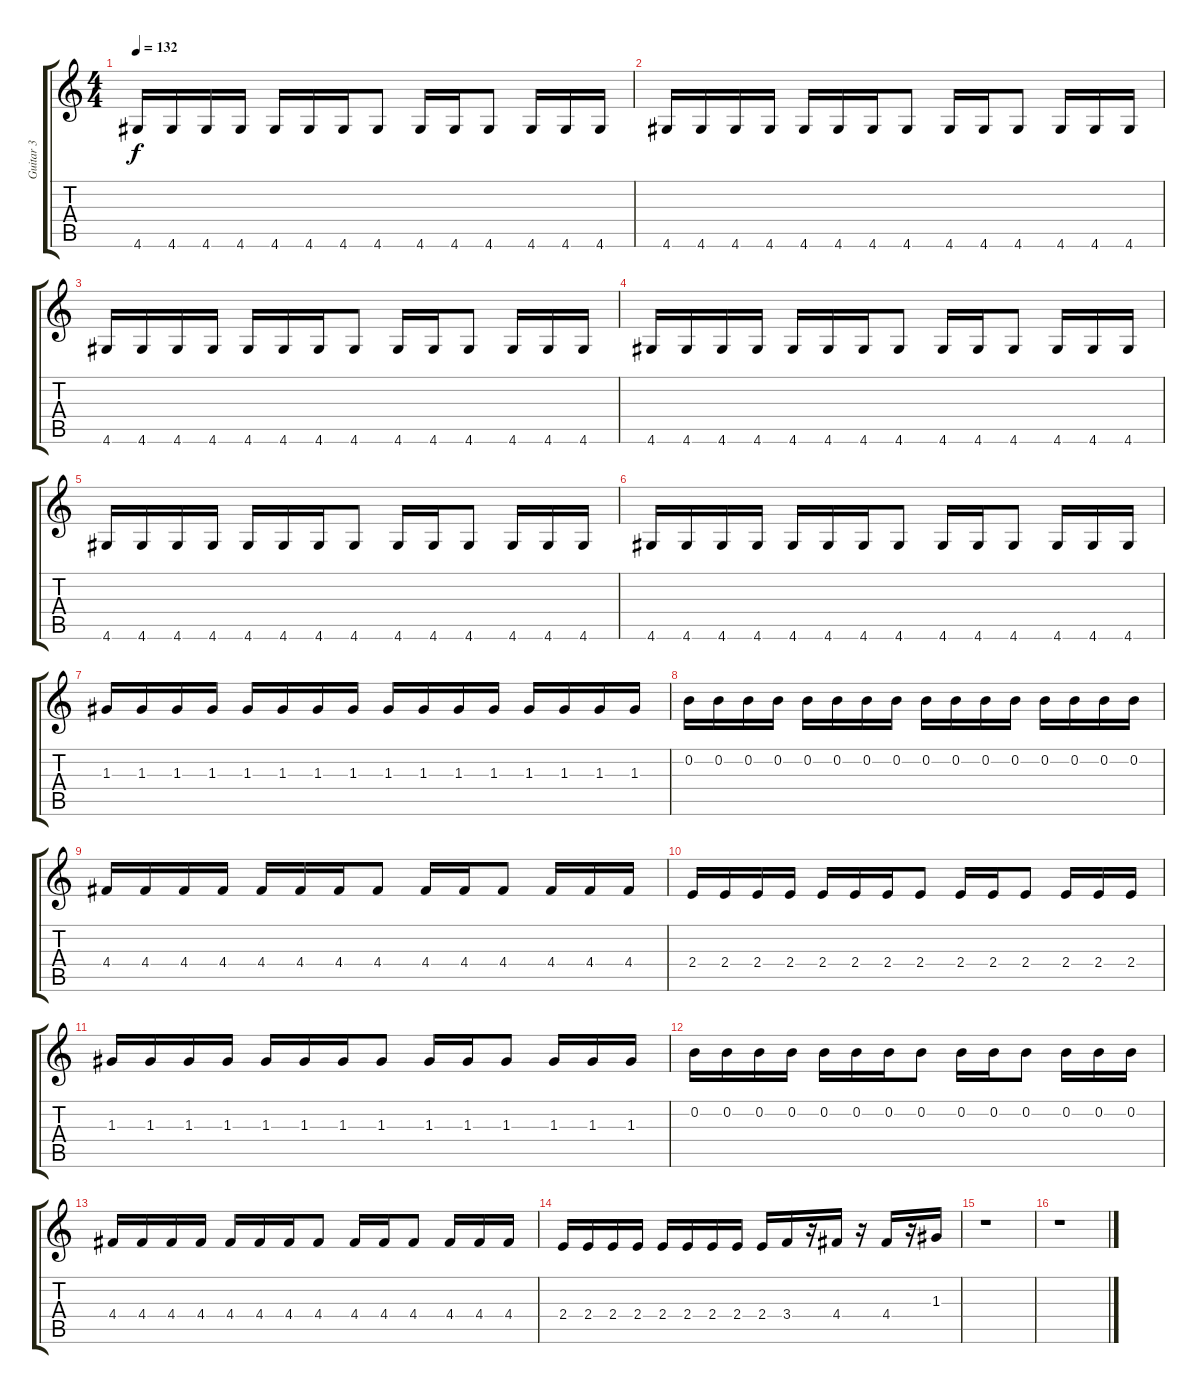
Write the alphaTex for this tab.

\track ("Guitar 3" "Guitar 3") {instrument acousticguitarsteel}
\staff {score tabs}
\tuning (E4 B3 G3 D3 A2 E2) {hide}
\ts (4 4)
\tempo 132
\clef g2
\ks c
4.6.16{dy f} 4.6.16 4.6.16 4.6.16 4.6.16 4.6.16 4.6.16 4.6.8 4.6.16 4.6.16 4.6.8 4.6.16 4.6.16 4.6.16 |
4.6.16 4.6.16 4.6.16 4.6.16 4.6.16 4.6.16 4.6.16 4.6.8 4.6.16 4.6.16 4.6.8 4.6.16 4.6.16 4.6.16 |
4.6.16 4.6.16 4.6.16 4.6.16 4.6.16 4.6.16 4.6.16 4.6.8 4.6.16 4.6.16 4.6.8 4.6.16 4.6.16 4.6.16 |
4.6.16 4.6.16 4.6.16 4.6.16 4.6.16 4.6.16 4.6.16 4.6.8 4.6.16 4.6.16 4.6.8 4.6.16 4.6.16 4.6.16 |
4.6.16 4.6.16 4.6.16 4.6.16 4.6.16 4.6.16 4.6.16 4.6.8 4.6.16 4.6.16 4.6.8 4.6.16 4.6.16 4.6.16 |
4.6.16 4.6.16 4.6.16 4.6.16 4.6.16 4.6.16 4.6.16 4.6.8 4.6.16 4.6.16 4.6.8 4.6.16 4.6.16 4.6.16 |
1.3.16 1.3.16 1.3.16 1.3.16 1.3.16 1.3.16 1.3.16 1.3.16 1.3.16 1.3.16 1.3.16 1.3.16 1.3.16 1.3.16 1.3.16 1.3.16 |
0.2.16 0.2.16 0.2.16 0.2.16 0.2.16 0.2.16 0.2.16 0.2.16 0.2.16 0.2.16 0.2.16 0.2.16 0.2.16 0.2.16 0.2.16 0.2.16 |
4.4.16 4.4.16 4.4.16 4.4.16 4.4.16 4.4.16 4.4.16 4.4.8 4.4.16 4.4.16 4.4.8 4.4.16 4.4.16 4.4.16 |
2.4.16 2.4.16 2.4.16 2.4.16 2.4.16 2.4.16 2.4.16 2.4.8 2.4.16 2.4.16 2.4.8 2.4.16 2.4.16 2.4.16 |
1.3.16 1.3.16 1.3.16 1.3.16 1.3.16 1.3.16 1.3.16 1.3.8 1.3.16 1.3.16 1.3.8 1.3.16 1.3.16 1.3.16 |
0.2.16 0.2.16 0.2.16 0.2.16 0.2.16 0.2.16 0.2.16 0.2.8 0.2.16 0.2.16 0.2.8 0.2.16 0.2.16 0.2.16 |
4.4.16 4.4.16 4.4.16 4.4.16 4.4.16 4.4.16 4.4.16 4.4.8 4.4.16 4.4.16 4.4.8 4.4.16 4.4.16 4.4.16 |
2.4.16 2.4.16 2.4.16 2.4.16 2.4.16 2.4.16 2.4.16 2.4.16 2.4.16 3.4.16 r.16 4.4.16 r.16 4.4.16 r.16 1.3.16 |
r.1 |
r.1
